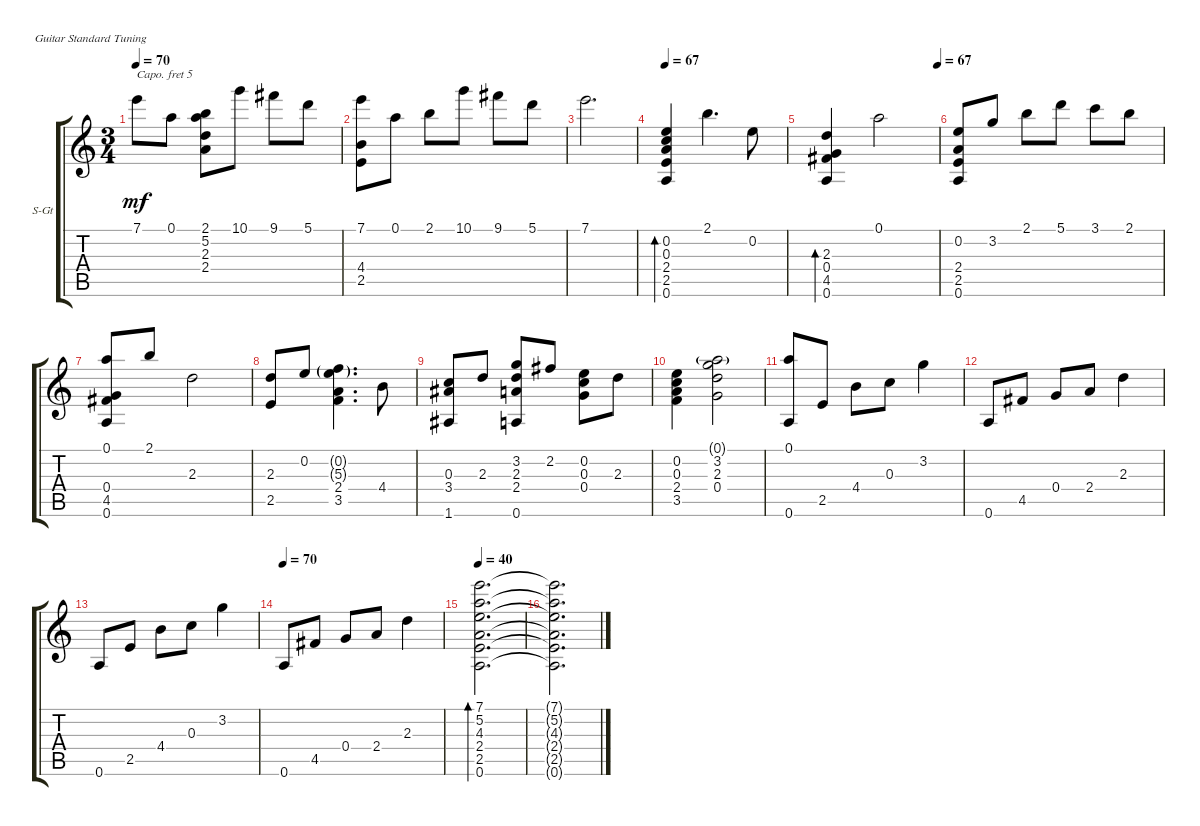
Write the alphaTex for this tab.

\defaultSystemsLayout 4
\bracketExtendMode groupsimilarinstruments
\firstSystemTrackNameOrientation horizontal
\otherSystemsTrackNameOrientation horizontal
\track ("Steel Guitar" "S-Gt") {instrument acousticguitarsteel}
\staff {score tabs}
\capo 5
\tuning (E4 B3 G3 D3 A2 E2)
\ts (3 4)
\tempo 70
\clef g2
\ks c
7.1.8{dy mf} 0.1.8 (2.1 2.4 2.3 5.2).8 10.1.8 9.1.8 5.1.8 |
(7.1 2.5 4.4).8 0.1.8 2.1.8 10.1.8 9.1.8 5.1.8 |
7.1.2{d} |
\tempo 67
(0.6 2.5 2.4 0.3 0.2).4{bd 106} 2.1.4{d} 0.2.8 |
\tempo (67 0.99375)
(0.6 4.5 0.4 2.3).4{bd 105} 0.1.2 |
(0.6 2.5 2.4 0.2).8 3.2.8 2.1.8 5.1.8 3.1.8 2.1.8 |
(0.6 4.5 0.4 0.1).8 2.1.8 2.3.2 |
(2.5 2.3).8 0.2.8 (3.5 2.4 5.3{g} 0.2{g}).4{d} 4.4.8 |
(1.6 3.4 0.3).8 2.3.8 (2.4 2.3 3.2 0.6).8 2.2.8 (0.4 0.3 0.2).8 2.3.8 |
(3.5 2.4 0.3 0.2).4 (0.4 2.3 3.2 0.1{g}).2 |
(0.6 0.1).8 2.5.8 4.4.8 0.3.8 3.2.4 |
0.6.8 4.5.8 0.4.8 2.4.8 2.3.4 |
0.6.8 2.5.8 4.4.8 0.3.8 3.2.4 |
\tempo 70
0.6.8 4.5.8 0.4.8 2.4.8 2.3.4 |
\tempo 40
(0.6 2.5 2.4 4.3 5.2 7.1).2{d bd 127} |
(7.1{t} 5.2{t} 4.3{t} 2.4{t} 2.5{t} 0.6{t}).2{d}
